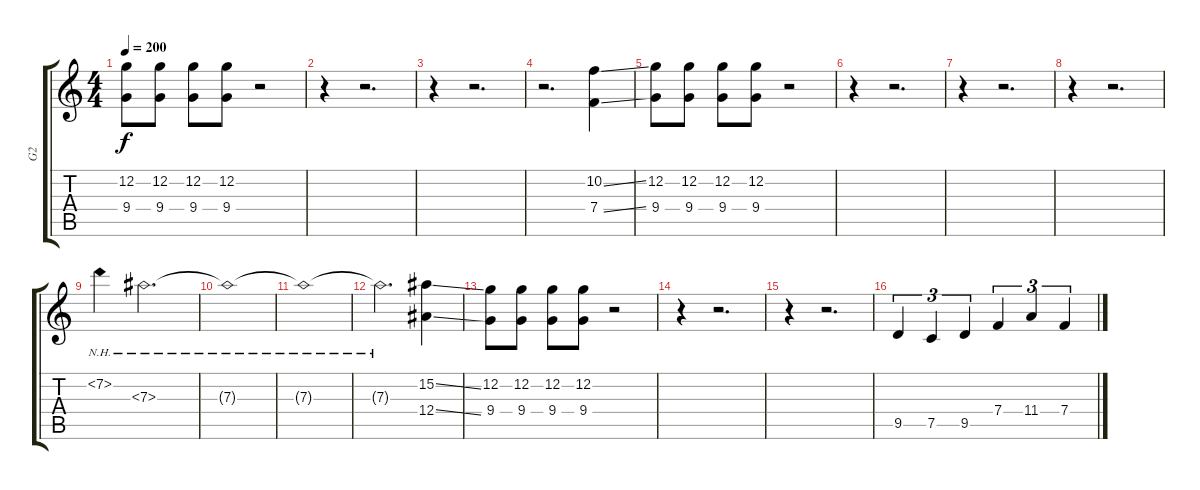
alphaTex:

\track ("G2" "G2") {instrument overdrivenguitar}
\staff {score tabs}
\tuning (C4 G3 Eb3 Bb2 F2 C2) {hide}
\ts (4 4)
\tempo 200
\clef g2
\ks c
(12.2 9.4).8{dy f} (12.2 9.4).8 (12.2 9.4).8 (12.2 9.4).8 r.2 |
r.4 r.2{d} |
r.4 r.2{d} |
r.2{d} (10.2{ss} 7.4{ss}).4 |
(12.2 9.4).8 (12.2 9.4).8 (12.2 9.4).8 (12.2 9.4).8 r.2 |
r.4 r.2{d} |
r.4 r.2{d} |
r.4 r.2{d} |
7.2{nh}.4 7.3{nh}.2{d} |
7.3{nh t}.1 |
7.3{nh t}.1 |
7.3{nh t}.2{d} (15.2{ss} 12.4{ss}).4 |
(12.2 9.4).8 (12.2 9.4).8 (12.2 9.4).8 (12.2 9.4).8 r.2 |
r.4 r.2{d} |
r.4 r.2{d} |
9.5.4{tu (3 2)} 7.5.4{tu (3 2)} 9.5.4{tu (3 2)} 7.4.4{tu (3 2)} 11.4.4{tu (3 2)} 7.4.4{tu (3 2)}
